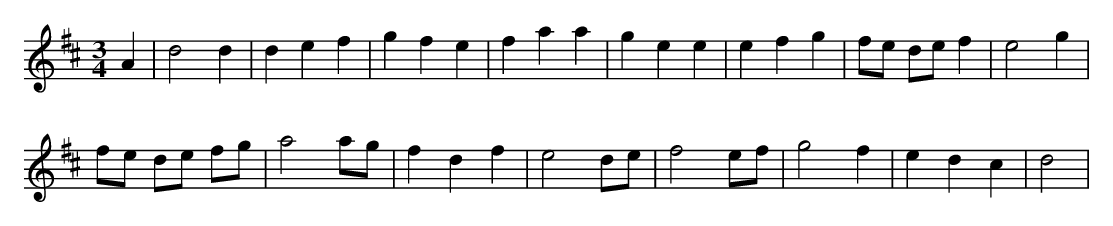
X:1
M:3/4
K:D
A2|d4 d2|d2 e2 f2|g2 f2 e2|f2 a2 a2|g2 e2 e2|e2 f2 g2|fe de f2|e4 g2|
fe de fg|a4 ag|f2 d2 f2|e4 de|f4 ef|g4 f2|e2 d2 c2|d4|
